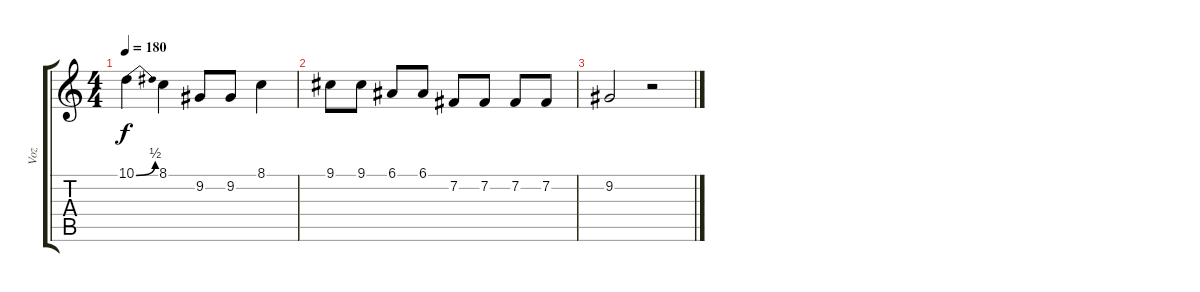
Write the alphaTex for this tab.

\track ("Voz" "Voz") {instrument lead6voice}
\staff {score tabs}
\tuning (E4 B3 G3 D3 A2 E2) {hide}
\ts (4 4)
\tempo 180
\clef g2
\ks c
10.1{be (bend 0 0 60 2)}.4{dy f} 8.1.4 9.2.8 9.2.8 8.1.4 |
9.1.8 9.1.8 6.1.8 6.1.8 7.2.8 7.2.8 7.2.8 7.2.8 |
9.2.2 r.2
